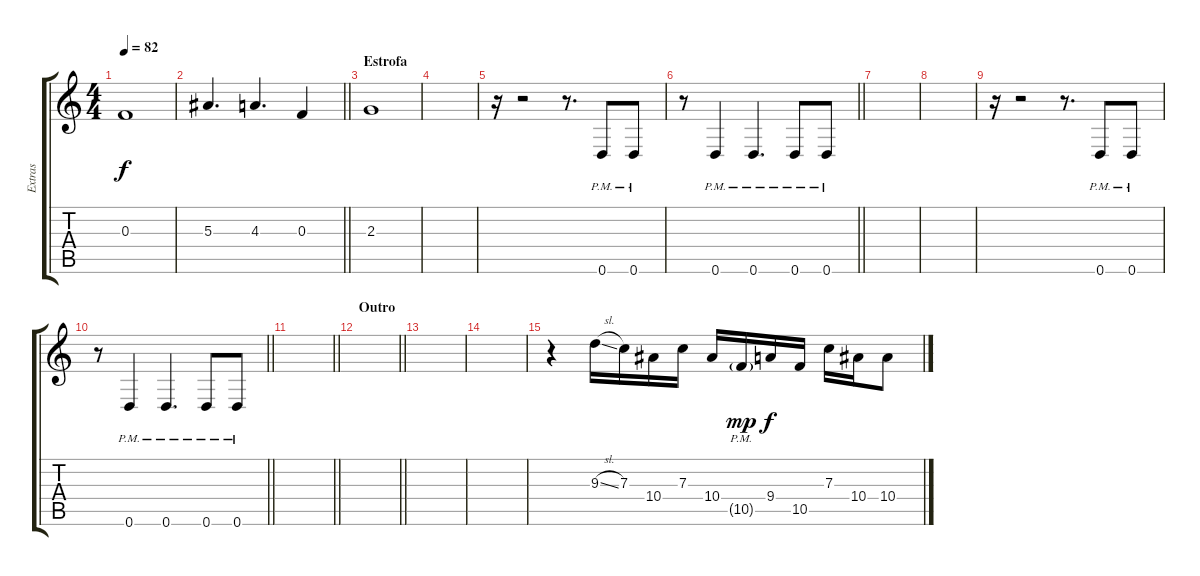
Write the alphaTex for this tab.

\track ("Extras" "Extras") {instrument distortionguitar}
\staff {score tabs}
\tuning (D4 A3 F3 C3 G2 D2) {hide}
\ts (4 4)
\tempo 82
\clef g2
\ks c
0.3{t}.1{dy f} |
\barLineRight lightlight
5.3.4{d} 4.3.4{d} 0.3.4 |
\section ("" "Estrofa")
2.3.1 |
|
r.16{volume 11 balance 8 instrument gunshot} r.2 r.8{d} 0.6{pm}.8 0.6{pm}.8 |
\barLineRight lightlight
r.8 0.6{pm}.4 0.6{pm}.4{d} 0.6{pm}.8 0.6{pm}.8 |
|
|
r.16{volume 11 instrument gunshot} r.2 r.8{d} 0.6{pm}.8 0.6{pm}.8 |
\barLineRight lightlight
r.8 0.6{pm}.4 0.6{pm}.4{d} 0.6{pm}.8 0.6{pm}.8 |
\barLineRight lightlight
|
\section ("" "Outro")
\barLineRight lightlight
|
|
|
r.4{volume 11 balance 8 instrument distortionguitar} 9.3{sl}.16 7.3.16 10.4.16 7.3.16 10.4.16 10.5{g pm}.16{dy mp} 9.4.16{dy f} 10.5.16 7.3.16 10.4.16 10.4.8
